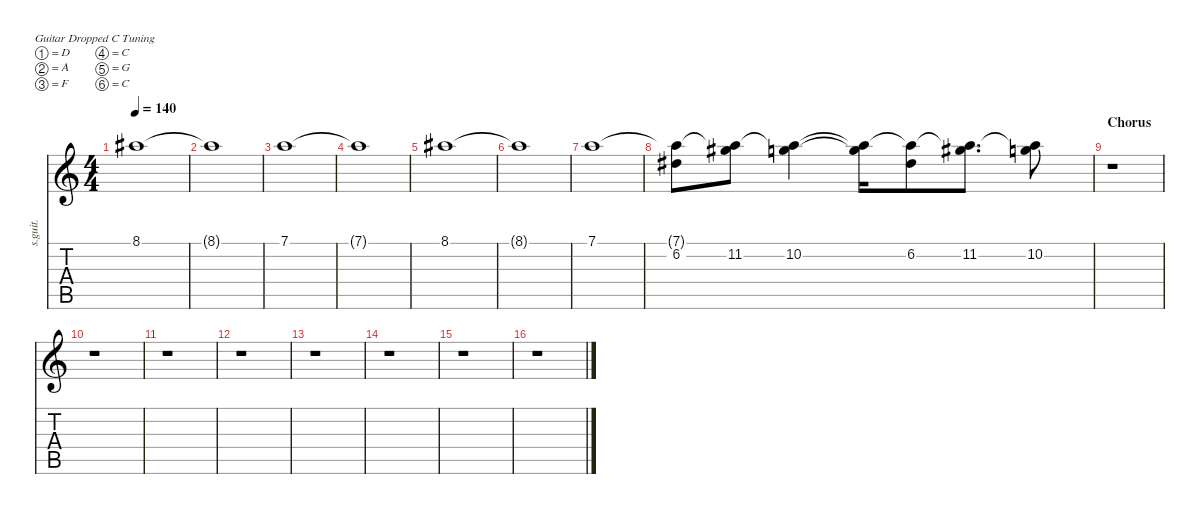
\defaultSystemsLayout 4
\hideDynamics
\bracketExtendMode nobrackets
\track ("Frank Delgado (Keyboard SFX)" "s.guit.") {instrument lead6voice}
\staff {score tabs}
\tuning (D4 A3 F3 C3 G2 C2)
\displaytranspose 12
\ts (4 4)
\tempo 140
\clef g2
\ks c
8.1{acc #}.1{lyrics (0 "") lyrics (1 "") lyrics (2 "") lyrics (3 "") lyrics (4 "") dy fff} |
8.1{t acc #}.1{lyrics (0 "") lyrics (1 "") lyrics (2 "") lyrics (3 "") lyrics (4 "")} |
7.1.1{lyrics (0 "") lyrics (1 "") lyrics (2 "") lyrics (3 "") lyrics (4 "")} |
7.1{t}.1{lyrics (0 "") lyrics (1 "") lyrics (2 "") lyrics (3 "") lyrics (4 "")} |
8.1{acc #}.1{lyrics (0 "") lyrics (1 "") lyrics (2 "") lyrics (3 "") lyrics (4 "")} |
8.1{t acc #}.1{lyrics (0 "") lyrics (1 "") lyrics (2 "") lyrics (3 "") lyrics (4 "")} |
7.1.1{lyrics (0 "") lyrics (1 "") lyrics (2 "") lyrics (3 "") lyrics (4 "")} |
(7.1{t} 6.2{acc #}).8{lyrics (0 "") lyrics (1 "") lyrics (2 "") lyrics (3 "") lyrics (4 "")} (11.2{acc #} 7.1{t}).8{lyrics (0 "") lyrics (1 "") lyrics (2 "") lyrics (3 "") lyrics (4 "")} (10.2 7.1{t}).4{lyrics (0 "") lyrics (1 "") lyrics (2 "") lyrics (3 "") lyrics (4 "")} (10.2{t} 7.1{t}).16{lyrics (0 "") lyrics (1 "") lyrics (2 "") lyrics (3 "") lyrics (4 "")} (6.2{acc #} 7.1{t}).8{lyrics (0 "") lyrics (1 "") lyrics (2 "") lyrics (3 "") lyrics (4 "")} (11.2{acc #} 7.1{t}).8{d lyrics (0 "") lyrics (1 "") lyrics (2 "") lyrics (3 "") lyrics (4 "")} (7.1{t} 10.2).8{lyrics (0 "") lyrics (1 "") lyrics (2 "") lyrics (3 "") lyrics (4 "")} |
\section ("" "Chorus")
r.1 |
r.1 |
r.1 |
r.1 |
r.1 |
r.1 |
r.1 |
r.1
